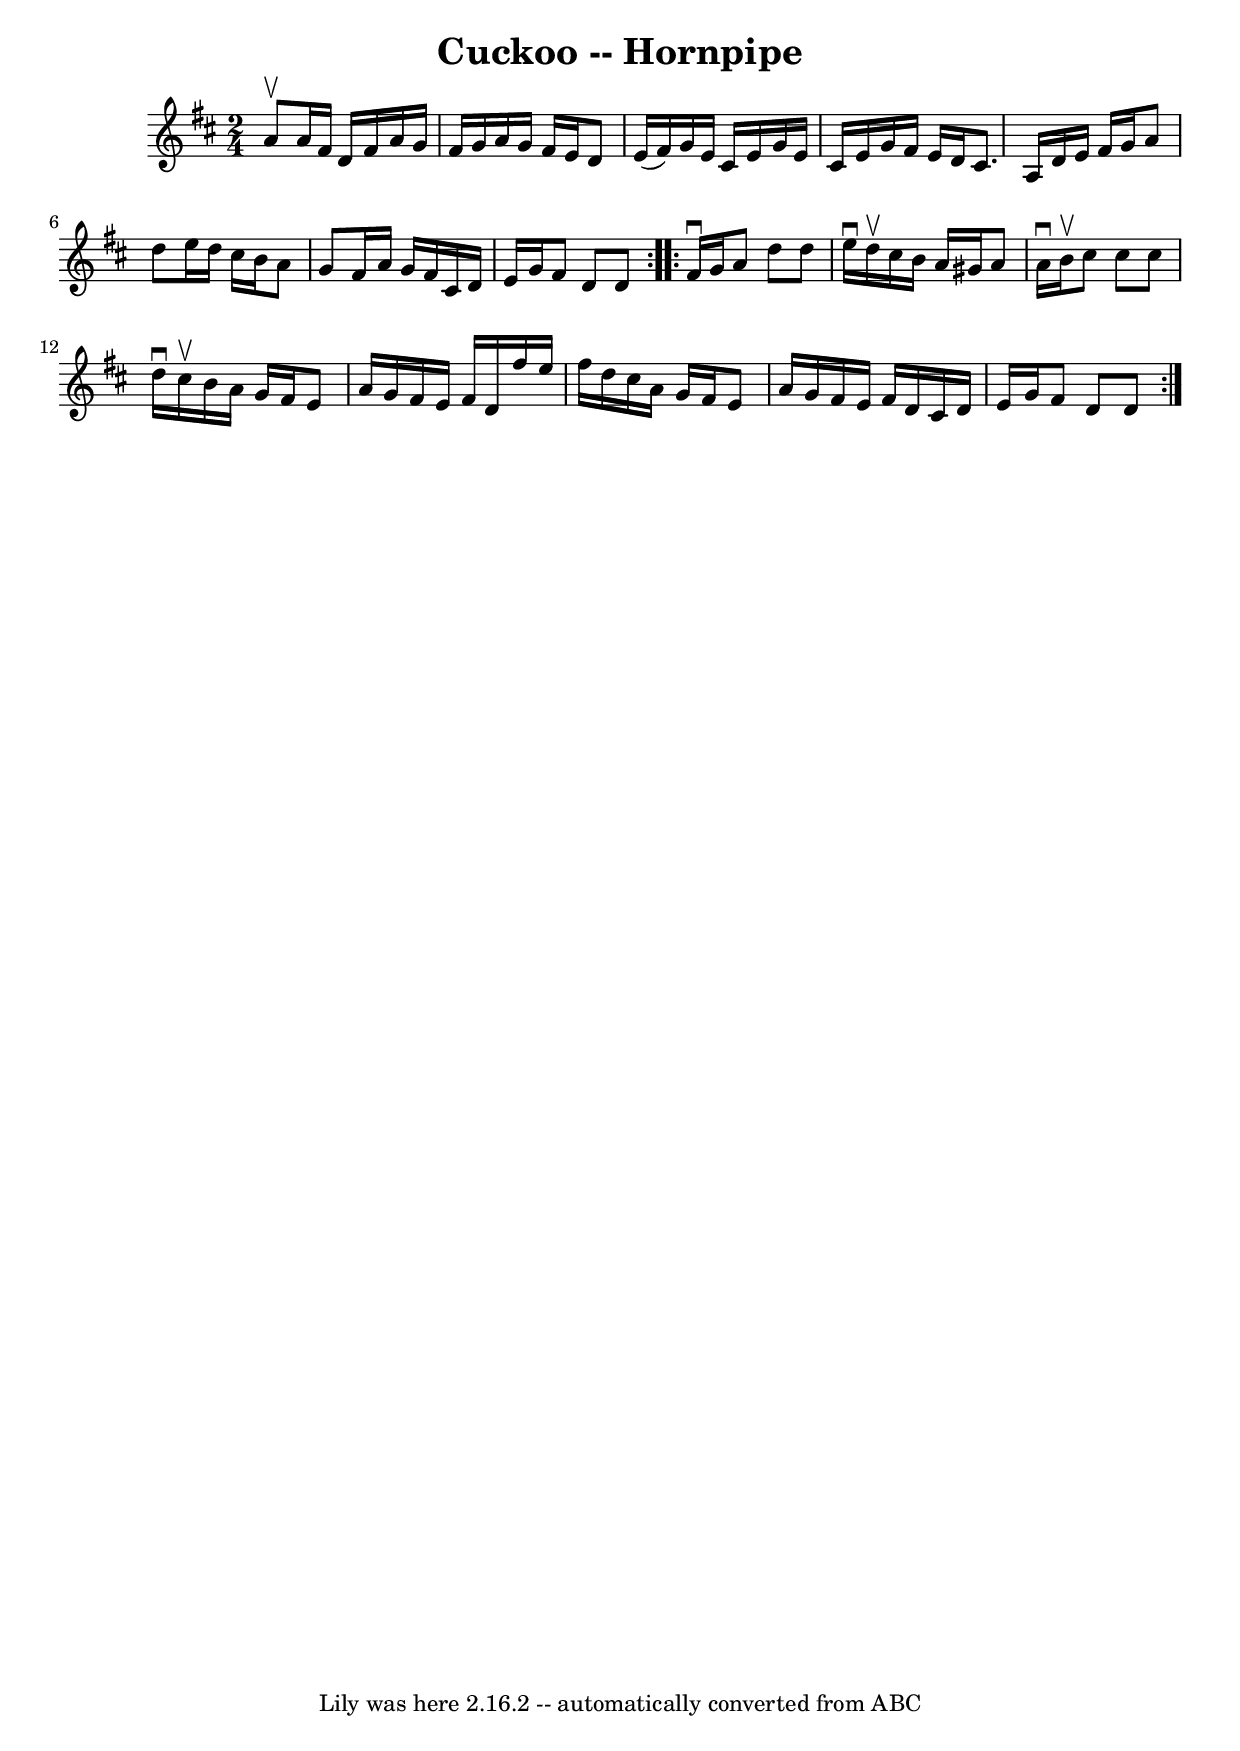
\version "2.7.40"
\include "Mammoth.ily"
\header {
	book = "Cole's 1000 Fiddle Tunes"
	crossRefNumber = "1"
	footnotes = ""
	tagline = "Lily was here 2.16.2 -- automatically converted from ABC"
	title = "Cuckoo -- Hornpipe"
}
voicedefault =  {
\set Score.defaultBarType = "empty"

\repeat volta 2 {
\time 2/4 \key d \major a'8^\upbow |
 a'16 fis'16 d'16    
fis'16 a'16 g'16 fis'16 g'16  |
 a'16 g'16 fis'16    
e'16 d'8 e'16 (fis'16) |
 g'16 e'16 cis'16 e'16    
g'16 e'16 cis'16 e'16  |
 g'16 fis'16 e'16 d'16    
cis'8. a16  |
 d'16 e'16 fis'16 g'16 a'8 d''8  
|
 e''16 d''16 cis''16 b'16 a'8 g'8  |
 fis'16   
 a'16 g'16 fis'16 cis'16 d'16 e'16 g'16  |
 fis'8    
d'8 d'8  }     \repeat volta 2 { fis'16^\downbow g'16  |
 a'8   
 d''8 d''8 e''16^\downbow d''16^\upbow |
 cis''16 b'16    
a'16 gis'16 a'8 a'16^\downbow b'16^\upbow |
 cis''8    
cis''8 cis''8 d''16^\downbow cis''16^\upbow |
 b'16 a'16   
 g'16 fis'16 e'8 a'16 g'16  |
 fis'16 e'16 fis'16   
 d'16 fis''16 e''16 fis''16 d''16  |
 cis''16 a'16    
g'16 fis'16 e'8 a'16 g'16  |
 fis'16 e'16 fis'16    
d'16 cis'16 d'16 e'16 g'16  |
 fis'8 d'8 d'8  }   
}

\score{
    <<

	\context Staff="default"
	{
	    \voicedefault 
	}

    >>
	\layout {
	}
	\midi {}
}
